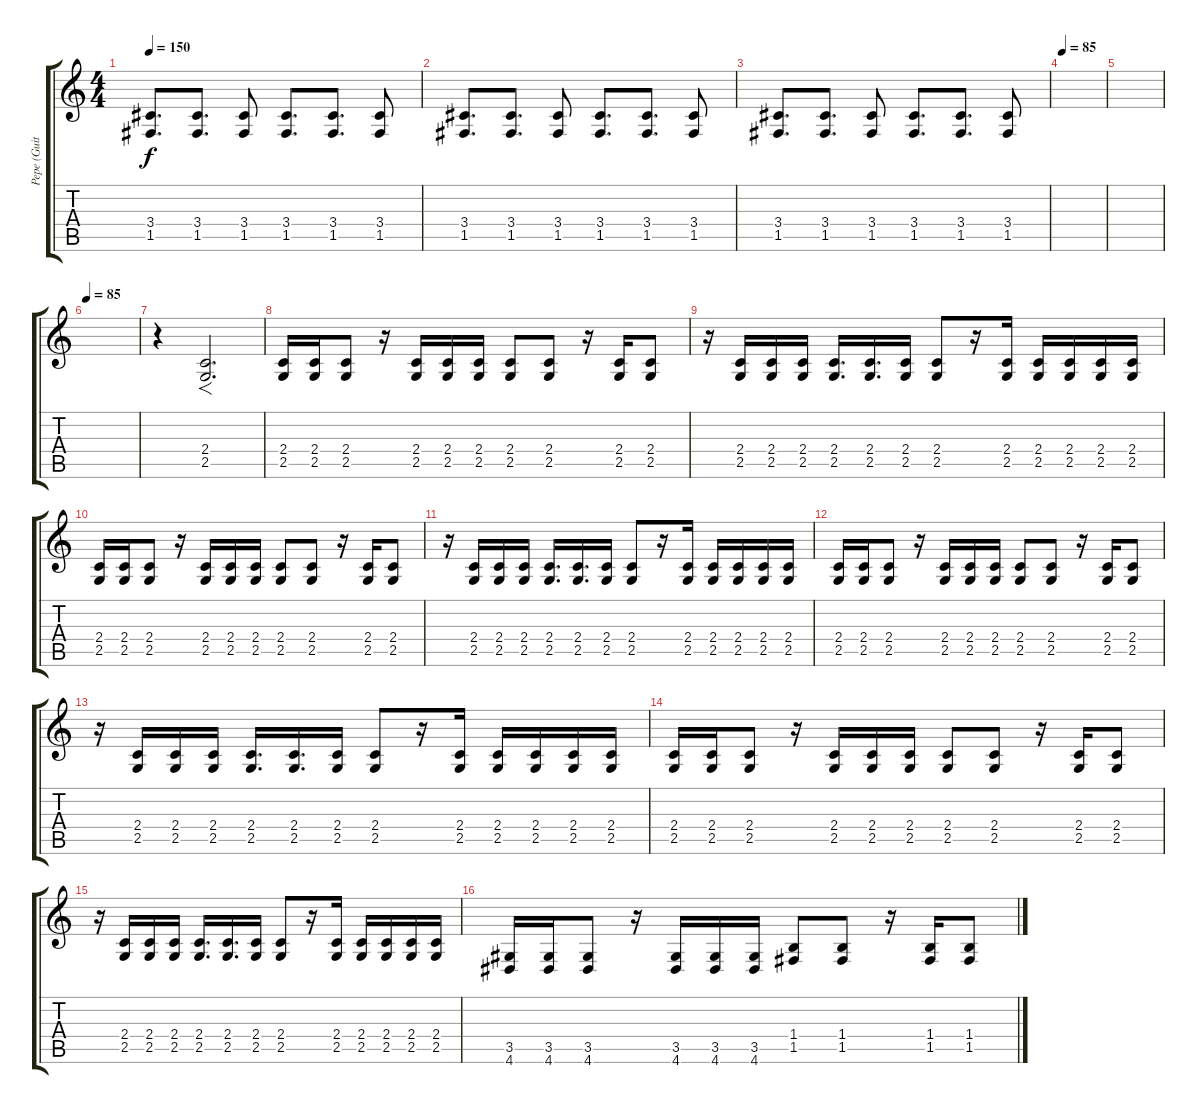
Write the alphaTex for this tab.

\track ("Pepe (Guitarra)" "Pepe (Guit") {instrument distortionguitar}
\staff {score tabs}
\tuning (C4 G3 Eb3 Bb2 F2 B1) {hide}
\ts (4 4)
\tempo 150
\clef g2
\ks c
(3.4 1.5).8{d dy f} (3.4 1.5).8{d} (3.4 1.5).8 (3.4 1.5).8{d} (3.4 1.5).8{d} (3.4 1.5).8 |
(3.4 1.5).8{d} (3.4 1.5).8{d} (3.4 1.5).8 (3.4 1.5).8{d} (3.4 1.5).8{d} (3.4 1.5).8 |
(3.4 1.5).8{d} (3.4 1.5).8{d} (3.4 1.5).8 (3.4 1.5).8{d} (3.4 1.5).8{d} (3.4 1.5).8 |
\tempo 85
|
|
\tempo 85
|
r.4 (2.4 2.5).2{f d balance 16} |
(2.4 2.5).16{balance 16} (2.4 2.5).16 (2.4 2.5).8 r.16 (2.4 2.5).16 (2.4 2.5).16 (2.4 2.5).16 (2.4 2.5).8 (2.4 2.5).8 r.16 (2.4 2.5).16 (2.4 2.5).8 |
r.16 (2.4 2.5).16 (2.4 2.5).16 (2.4 2.5).16 (2.4 2.5).16{d} (2.4 2.5).16{d} (2.4 2.5).16 (2.4 2.5).8 r.16 (2.4 2.5).16 (2.4 2.5).16 (2.4 2.5).16 (2.4 2.5).16 (2.4 2.5).16 |
(2.4 2.5).16 (2.4 2.5).16 (2.4 2.5).8 r.16 (2.4 2.5).16 (2.4 2.5).16 (2.4 2.5).16 (2.4 2.5).8 (2.4 2.5).8 r.16 (2.4 2.5).16 (2.4 2.5).8 |
r.16 (2.4 2.5).16 (2.4 2.5).16 (2.4 2.5).16 (2.4 2.5).16{d} (2.4 2.5).16{d} (2.4 2.5).16 (2.4 2.5).8 r.16 (2.4 2.5).16 (2.4 2.5).16 (2.4 2.5).16 (2.4 2.5).16 (2.4 2.5).16 |
(2.4 2.5).16 (2.4 2.5).16 (2.4 2.5).8 r.16 (2.4 2.5).16 (2.4 2.5).16 (2.4 2.5).16 (2.4 2.5).8 (2.4 2.5).8 r.16 (2.4 2.5).16 (2.4 2.5).8 |
r.16 (2.4 2.5).16 (2.4 2.5).16 (2.4 2.5).16 (2.4 2.5).16{d} (2.4 2.5).16{d} (2.4 2.5).16 (2.4 2.5).8 r.16 (2.4 2.5).16 (2.4 2.5).16 (2.4 2.5).16 (2.4 2.5).16 (2.4 2.5).16 |
(2.4 2.5).16 (2.4 2.5).16 (2.4 2.5).8 r.16 (2.4 2.5).16 (2.4 2.5).16 (2.4 2.5).16 (2.4 2.5).8 (2.4 2.5).8 r.16 (2.4 2.5).16 (2.4 2.5).8 |
r.16 (2.4 2.5).16 (2.4 2.5).16 (2.4 2.5).16 (2.4 2.5).16{d} (2.4 2.5).16{d} (2.4 2.5).16 (2.4 2.5).8 r.16 (2.4 2.5).16 (2.4 2.5).16 (2.4 2.5).16 (2.4 2.5).16 (2.4 2.5).16 |
(3.5 4.6).16 (3.5 4.6).16 (3.5 4.6).8 r.16 (3.5 4.6).16 (3.5 4.6).16 (3.5 4.6).16 (1.4 1.5).8 (1.4 1.5).8 r.16 (1.4 1.5).16 (1.4 1.5).8
